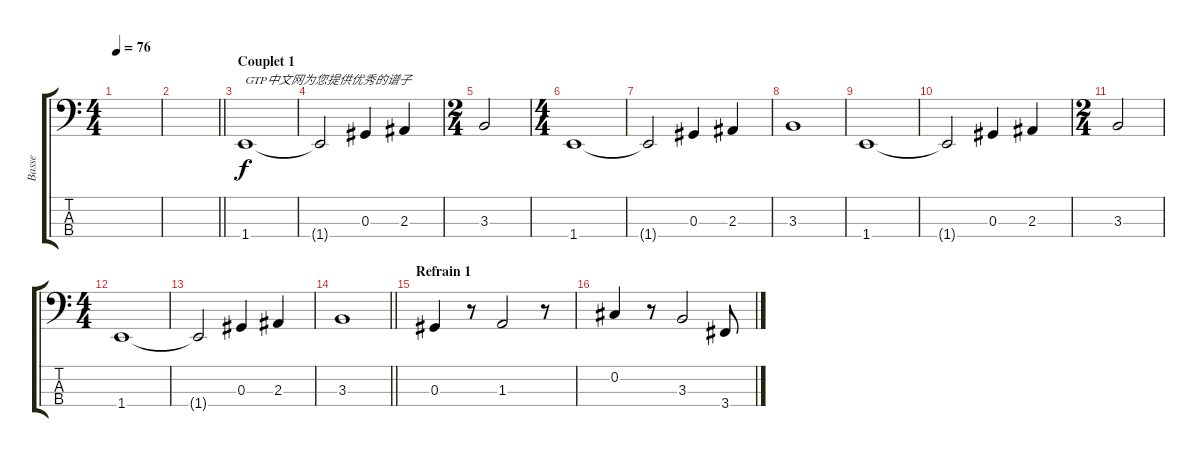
\track ("Basse" "Basse") {instrument electricbasspick}
\staff {score tabs}
\tuning (Gb2 Db2 Ab1 Eb1) {hide}
\ts (4 4)
\tempo 76
\clef f4
\ks c
|
\barLineRight lightlight
|
\section ("" "Couplet 1")
1.4.1{txt "GTP中文网为您提供优秀的谱子"} |
1.4{t}.2 0.3.4 2.3.4 |
\ts (2 4)
3.3.2 |
\ts (4 4)
1.4.1 |
1.4{t}.2 0.3.4 2.3.4 |
3.3.1 |
1.4.1 |
1.4{t}.2 0.3.4 2.3.4 |
\ts (2 4)
3.3.2 |
\ts (4 4)
1.4.1 |
1.4{t}.2 0.3.4 2.3.4 |
\barLineRight lightlight
3.3.1 |
\section ("" "Refrain 1")
0.3.4 r.8 1.3.2 r.8 |
0.2.4 r.8 3.3.2 3.4.8
